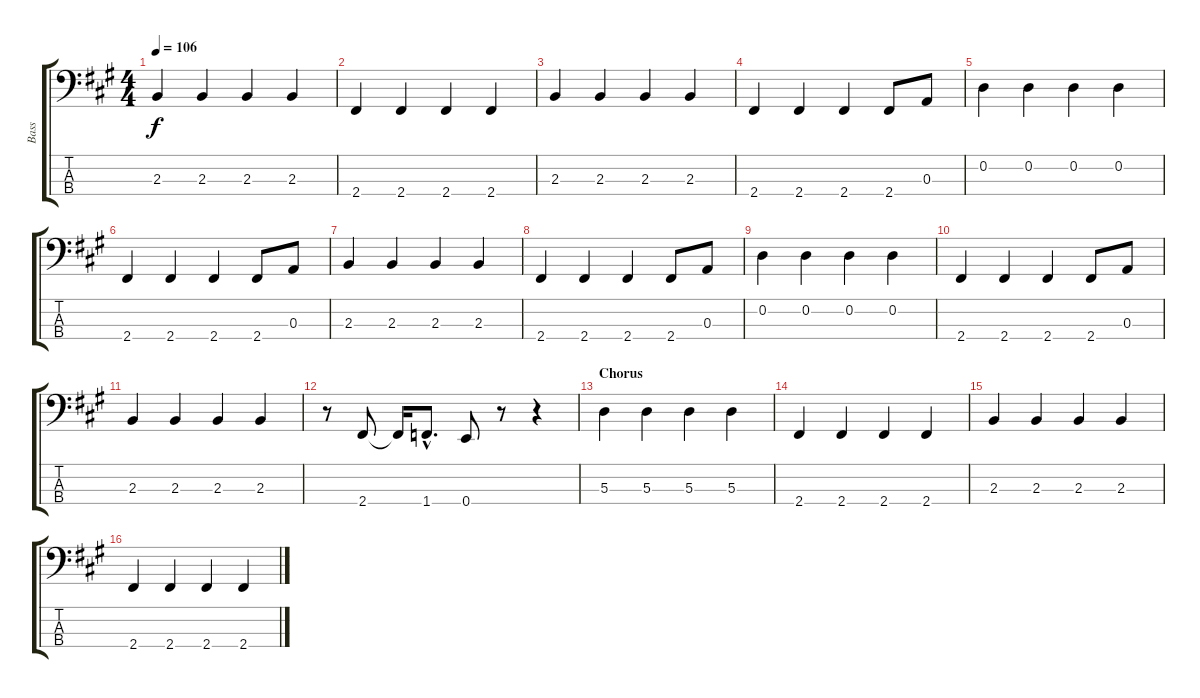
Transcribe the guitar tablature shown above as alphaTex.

\track ("Bass" "Bass") {instrument electricbassfinger}
\staff {score tabs}
\tuning (G2 D2 A1 E1) {hide}
\ts (4 4)
\tempo 106
\clef f4
\ks a
2.3.4{dy f instrument electricguitarmuted} 2.3.4 2.3.4 2.3.4 |
2.4.4 2.4.4 2.4.4 2.4.4 |
2.3.4{instrument electricguitarmuted} 2.3.4 2.3.4 2.3.4 |
2.4.4 2.4.4 2.4.4 2.4.8 0.3.8 |
0.2.4{instrument electricguitarmuted} 0.2.4 0.2.4 0.2.4 |
2.4.4 2.4.4 2.4.4 2.4.8 0.3.8 |
2.3.4{instrument electricguitarmuted} 2.3.4 2.3.4 2.3.4 |
2.4.4 2.4.4 2.4.4 2.4.8 0.3.8 |
0.2.4{instrument electricguitarmuted} 0.2.4 0.2.4 0.2.4 |
2.4.4 2.4.4 2.4.4 2.4.8 0.3.8 |
2.3.4{instrument electricguitarmuted} 2.3.4 2.3.4 2.3.4 |
r.8{instrument distortionguitar} 2.4.8 2.4{t}.16 1.4{hac}.8{d} 0.4.8 r.8 r.4 |
\section ("" "Chorus")
5.3.4 5.3.4 5.3.4 5.3.4 |
2.4.4 2.4.4 2.4.4 2.4.4 |
2.3.4 2.3.4 2.3.4 2.3.4 |
2.4.4 2.4.4 2.4.4 2.4.4
